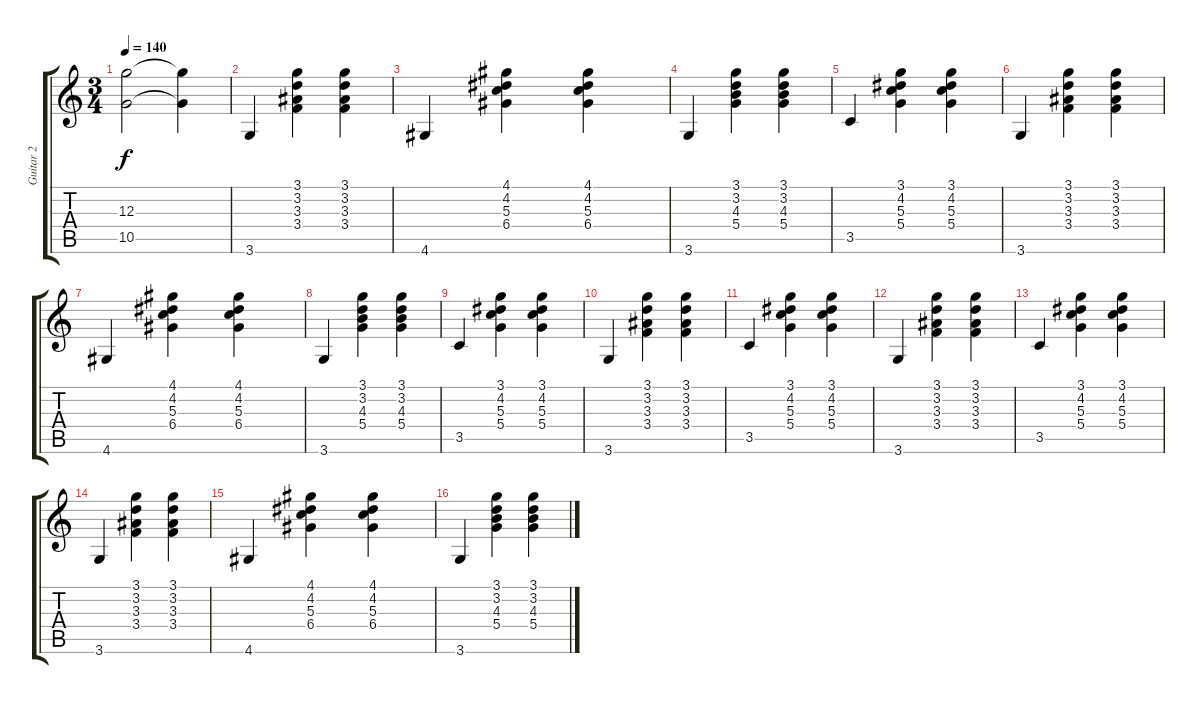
\track ("Guitar 2" "Guitar 2") {instrument acousticguitarnylon}
\staff {score tabs}
\tuning (E4 B3 G3 D3 A2 E2) {hide}
\ts (3 4)
\tempo 140
\clef g2
\ks c
(12.3 10.5).2{dy f} (12.3{t} 10.5{t}).4 |
3.6.4 (3.1 3.2 3.3 3.4).4 (3.1 3.2 3.3 3.4).4 |
4.6.4 (4.1 4.2 5.3 6.4).4 (4.1 4.2 5.3 6.4).4 |
3.6.4 (3.1 3.2 4.3 5.4).4 (3.1 3.2 4.3 5.4).4 |
3.5.4 (3.1 4.2 5.3 5.4).4 (3.1 4.2 5.3 5.4).4 |
3.6.4 (3.1 3.2 3.3 3.4).4 (3.1 3.2 3.3 3.4).4 |
4.6.4 (4.1 4.2 5.3 6.4).4 (4.1 4.2 5.3 6.4).4 |
3.6.4 (3.1 3.2 4.3 5.4).4 (3.1 3.2 4.3 5.4).4 |
3.5.4 (3.1 4.2 5.3 5.4).4 (3.1 4.2 5.3 5.4).4 |
3.6.4 (3.1 3.2 3.3 3.4).4 (3.1 3.2 3.3 3.4).4 |
3.5.4 (3.1 4.2 5.3 5.4).4 (3.1 4.2 5.3 5.4).4 |
3.6.4 (3.1 3.2 3.3 3.4).4 (3.1 3.2 3.3 3.4).4 |
3.5.4 (3.1 4.2 5.3 5.4).4 (3.1 4.2 5.3 5.4).4 |
3.6.4 (3.1 3.2 3.3 3.4).4 (3.1 3.2 3.3 3.4).4 |
4.6.4 (4.1 4.2 5.3 6.4).4 (4.1 4.2 5.3 6.4).4 |
3.6.4 (3.1 3.2 4.3 5.4).4 (3.1 3.2 4.3 5.4).4
